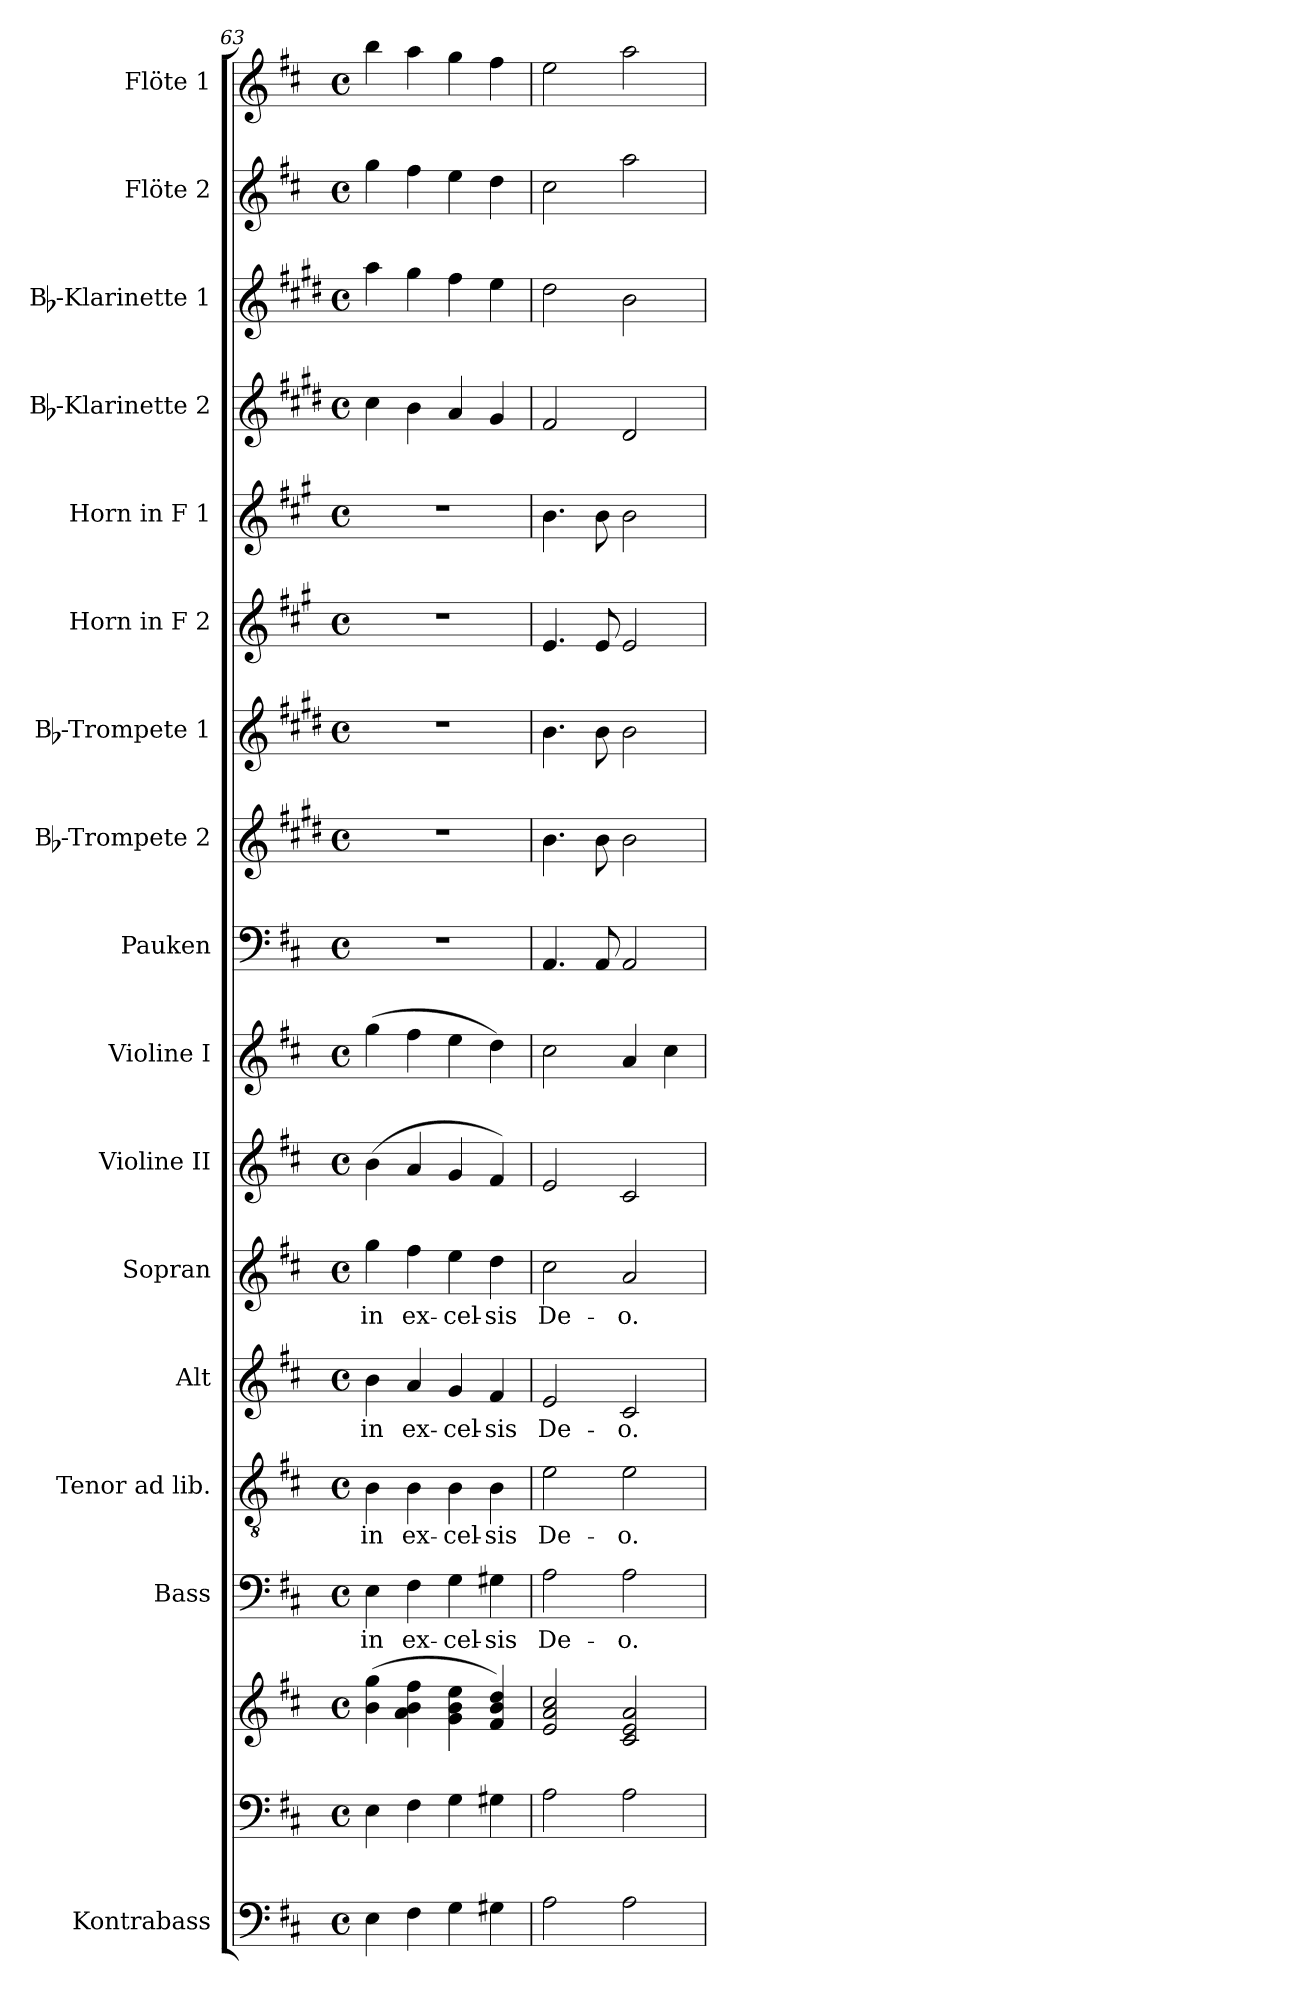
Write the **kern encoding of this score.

**kern	**kern	**kern	**kern	**text	**kern	**text	**kern	**text	**kern	**text	**kern	**kern	**kern	**kern	**kern	**kern	**kern	**kern	**kern	**kern	**kern
*part17	*part16	*part16	*part15	*part15	*part14	*part14	*part13	*part13	*part12	*part12	*part11	*part10	*part9	*part8	*part7	*part6	*part5	*part4	*part3	*part2	*part1
*staff18	*staff17	*staff16	*staff15	*staff15	*staff14	*staff14	*staff13	*staff13	*staff12	*staff12	*staff11	*staff10	*staff9	*staff8	*staff7	*staff6	*staff5	*staff4	*staff3	*staff2	*staff1
*I"Kontrabass	*	*	*I"Bass	*	*I"Tenor ad lib.	*	*I"Alt	*	*I"Sopran	*	*I"Violine II	*I"Violine I	*I"Pauken	*I"Bb-Trompete 2	*I"Bb-Trompete 1	*I"Horn in F 2	*I"Horn in F 1	*I"Bb-Klarinette 2	*I"Bb-Klarinette 1	*I"Flöte 2	*I"Flöte 1
*I'Kb.	*	*	*I'B.	*	*I'T.	*	*I'A.	*	*I'S.	*	*I'Vl. II	*I'Vl. I	*I'Pk.	*I'Bb Trp. 2	*I'Bb Trp. 1	*	*	*I'Bb Kl. 2	*I'Bb Kl. 1	*I'Fl. 2	*I'Fl. 1
*clefF4	*clefF4	*clefG2	*clefF4	*	*clefGv2	*	*clefG2	*	*clefG2	*	*clefG2	*clefG2	*clefF4	*clefG2	*clefG2	*clefG2	*clefG2	*clefG2	*clefG2	*clefG2	*clefG2
*ITrd7c12	*	*	*	*	*	*	*	*	*	*	*	*	*	*ITrd1c2	*ITrd1c2	*ITrd4c7	*ITrd4c7	*ITrd1c2	*ITrd1c2	*	*
*k[f#c#]	*k[f#c#]	*k[f#c#]	*k[f#c#]	*	*k[f#c#]	*	*k[f#c#]	*	*k[f#c#]	*	*k[f#c#]	*k[f#c#]	*k[f#c#]	*k[f#c#]	*k[f#c#]	*k[f#c#]	*k[f#c#]	*k[f#c#]	*k[f#c#]	*k[f#c#]	*k[f#c#]
*D:	*D:	*D:	*D:	*	*D:	*	*D:	*	*D:	*	*D:	*D:	*D:	*D:	*D:	*D:	*D:	*D:	*D:	*D:	*D:
*M4/4	*M4/4	*M4/4	*M4/4	*	*M4/4	*	*M4/4	*	*M4/4	*	*M4/4	*M4/4	*M4/4	*M4/4	*M4/4	*M4/4	*M4/4	*M4/4	*M4/4	*M4/4	*M4/4
*met(c)	*met(c)	*met(c)	*met(c)	*	*met(c)	*	*met(c)	*	*met(c)	*	*met(c)	*met(c)	*met(c)	*met(c)	*met(c)	*met(c)	*met(c)	*met(c)	*met(c)	*met(c)	*met(c)
=63	=63	=63	=63	=63	=63	=63	=63	=63	=63	=63	=63	=63	=63	=63	=63	=63	=63	=63	=63	=63	=63
!	!	!	!	!LO:LY:b	!	!LO:LY:b	!	!LO:LY:b	!	!LO:LY:b	!	!	!	!	!	!	!	!	!	!	!
4EE\	4E\	(>4b\ 4gg\	4E\	in	4B\	in	4b\	in	4gg\	in	(>4b\	(>4gg\	1r	1r	1r	1r	1r	4b\	4gg\	4gg\	4bb\
!	!	!	!	!LO:LY:b	!	!LO:LY:b	!	!LO:LY:b	!	!LO:LY:b	!	!	!	!	!	!	!	!	!	!	!
4FF#\	4F#\	4a\ 4b\ 4ff#\	4F#\	ex-	4B\	ex-	4a/	ex-	4ff#\	ex-	4a/	4ff#\	.	.	.	.	.	4a\	4ff#\	4ff#\	4aa\
!	!	!	!	!LO:LY:b	!	!LO:LY:b	!	!LO:LY:b	!	!LO:LY:b	!	!	!	!	!	!	!	!	!	!	!
4GG\	4G\	4g\ 4b\ 4ee\	4G\	-cel-	4B\	-cel-	4g/	-cel-	4ee\	-cel-	4g/	4ee\	.	.	.	.	.	4g/	4ee\	4ee\	4gg\
!	!	!	!	!LO:LY:b	!	!LO:LY:b	!	!LO:LY:b	!	!LO:LY:b	!	!	!	!	!	!	!	!	!	!	!
4GG#X\	4G#X\	4f#/ 4b/ 4dd/)	4G#X\	-sis	4B\	-sis	4f#/	-sis	4dd\	-sis	4f#/)	4dd\)	.	.	.	.	.	4f#/	4dd\	4dd\	4ff#\
=64	=64	=64	=64	=64	=64	=64	=64	=64	=64	=64	=64	=64	=64	=64	=64	=64	=64	=64	=64	=64	=64
!	!	!	!	!LO:LY:b	!	!LO:LY:b	!	!LO:LY:b	!	!LO:LY:b	!	!	!	!	!	!	!	!	!	!	!
2AA\	2A\	2e/ 2a/ 2cc#/	2A\	De-	2e\	De-	2e/	De-	2cc#\	De-	2e/	2cc#\	4.AA/	4.a\	4.a\	4.A/	4.e\	2e/	2cc#\	2cc#\	2ee\
.	.	.	.	.	.	.	.	.	.	.	.	.	8AA/	8a\	8a\	8A/	8e\	.	.	.	.
!	!	!	!	!LO:LY:b	!	!LO:LY:b	!	!LO:LY:b	!	!LO:LY:b	!	!	!	!	!	!	!	!	!	!	!
2AA\	2A\	2c#/ 2e/ 2a/	2A\	-o.	2e\	-o.	2c#/	-o.	2a/	-o.	2c#/	4a/	2AA/	2a\	2a\	2A/	2e\	2c#/	2a\	2aa\	2aa\
.	.	.	.	.	.	.	.	.	.	.	.	4cc#\	.	.	.	.	.	.	.	.	.
=	=	=	=	=	=	=	=	=	=	=	=	=	=	=	=	=	=	=	=	=	=
*-	*-	*-	*-	*-	*-	*-	*-	*-	*-	*-	*-	*-	*-	*-	*-	*-	*-	*-	*-	*-	*-
